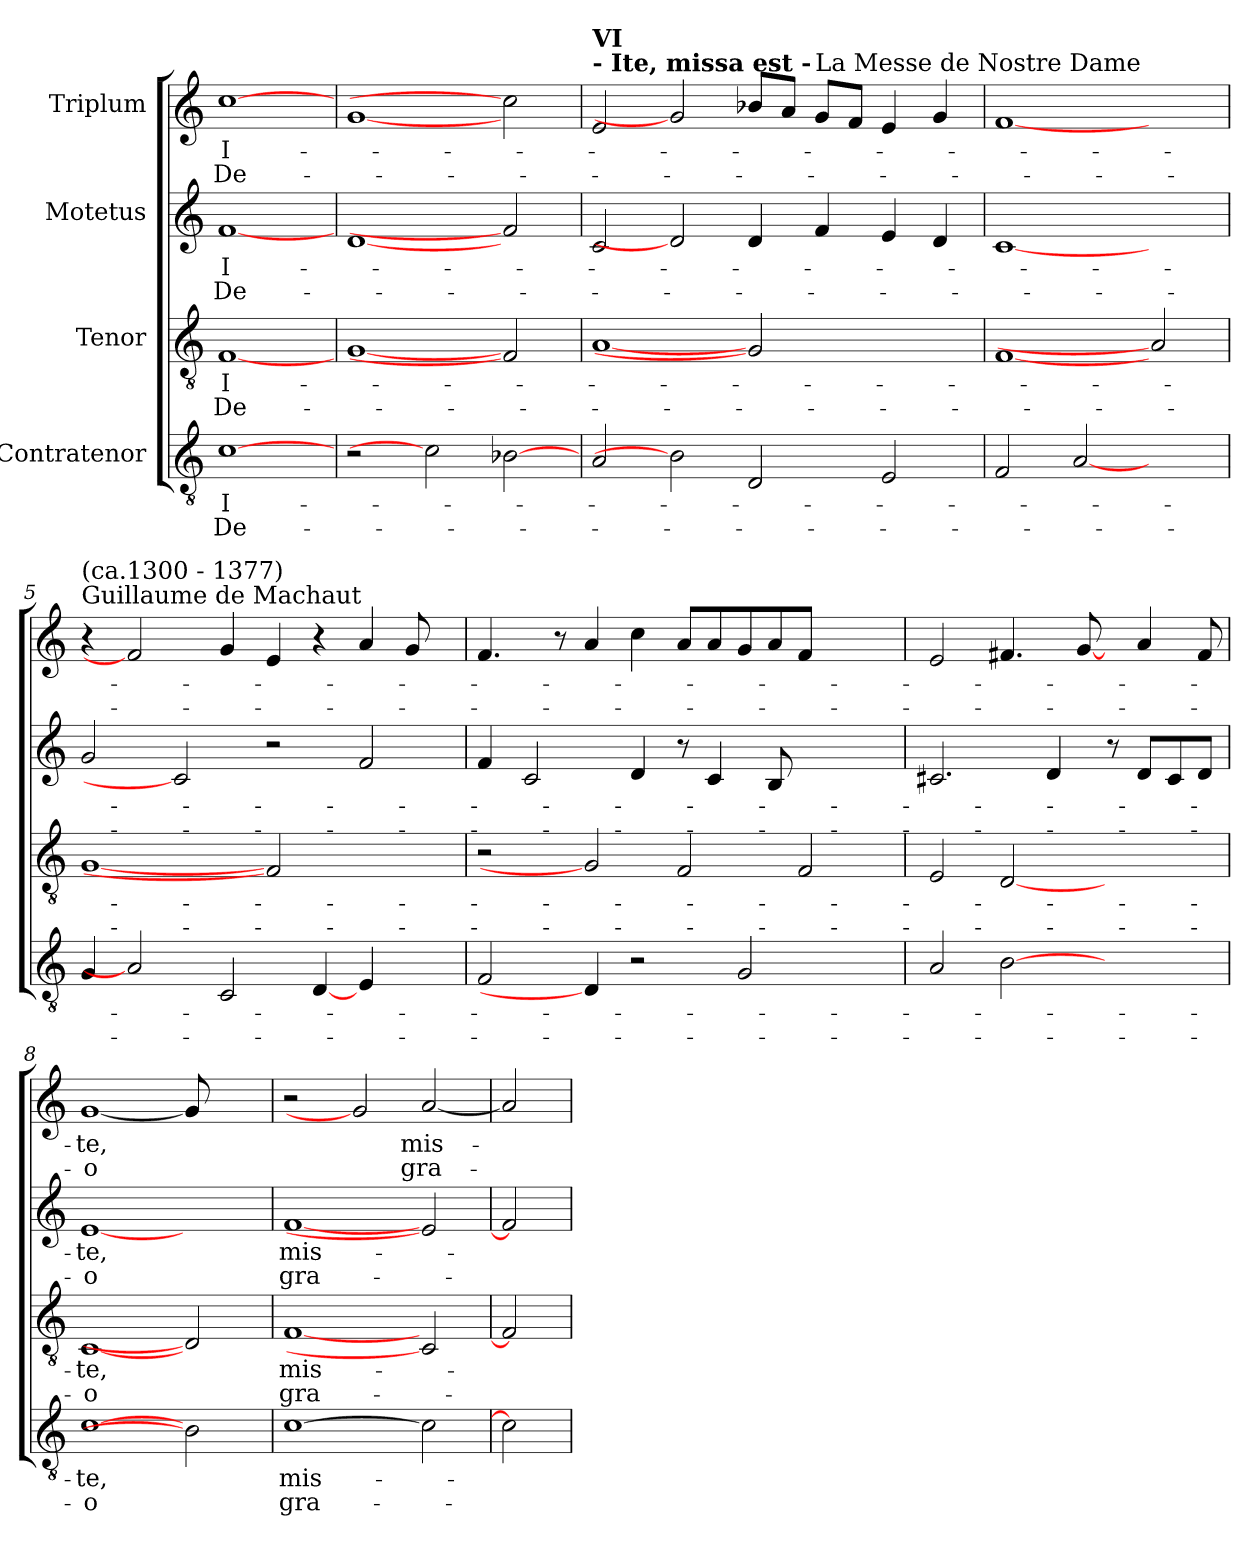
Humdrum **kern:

**kern	**text	**text	**kern	**text	**text	**kern	**text	**text	**kern	**text	**text
*part4	*part4	*part4	*part3	*part3	*part3	*part2	*part2	*part2	*part1	*part1	*part1
*staff4	*staff4	*staff4	*staff3	*staff3	*staff3	*staff2	*staff2	*staff2	*staff1	*staff1	*staff1
*I"Contratenor	*	*	*I"Tenor	*	*	*I"Motetus	*	*	*I"Triplum	*	*
*clefGv2	*	*	*clefGv2	*	*	*clefG2	*	*	*clefG2	*	*
*k[]	*	*	*k[]	*	*	*k[]	*	*	*k[]	*	*
=1	=1	=1	=1	=1	=1	=1	=1	=1	=1	=1	=1
!	!LO:LY:b	!LO:LY:b	!	!LO:LY:b	!LO:LY:b	!	!LO:LY:b	!LO:LY:b	!	!LO:LY:b	!LO:LY:b
[1c	I-	De-	[1F	I-	De-	[1f	I-	De-	[1cc	I-	De-
=2	=2	=2	=2	=2	=2	=2	=2	=2	=2	=2	=2
2r	.	.	[1G	.	.	[1d	.	.	[1g	.	.
2c]	.	.	.	.	.	.	.	.	.	.	.
[2B-X	.	.	2F]	.	.	2f]	.	.	2cc]	.	.
=3	=3	=3	=3	=3	=3	=3	=3	=3	=3	=3	=3
!	!	!	!	!	!	!	!	!	!LO:TX:a:B:t=- Ite, missa est -	!	!
!	!	!	!	!	!	!	!	!	!LO:TX:a:B:t=VI	!	!
2A/	.	.	[1A	.	.	2c/	.	.	2e/	.	.
2B-]	.	.	.	.	.	2d]	.	.	2g]	.	.
2D/	.	.	2G]	.	.	4d/	.	.	8b-X/L	.	.
.	.	.	.	.	.	.	.	.	8a/J	.	.
!	!	!	!	!	!	!	!	!	!LO:TX:a:t=La Messe de Nostre Dame	!	!
.	.	.	.	.	.	4f/	.	.	8g/L	.	.
.	.	.	.	.	.	.	.	.	8f/J	.	.
2E/	.	.	2ryy	.	.	4e/	.	.	4e/	.	.
.	.	.	.	.	.	4d/	.	.	4g/	.	.
=4	=4	=4	=4	=4	=4	=4	=4	=4	=4	=4	=4
2F/	.	.	[1F	.	.	[1c	.	.	[1f	.	.
[2A	.	.	.	.	.	.	.	.	.	.	.
2ryy	.	.	2A]	.	.	2ryy	.	.	2ryy	.	.
!!LO:LB:g=z
=5	=5	=5	=5	=5	=5	=5	=5	=5	=5	=5	=5
!	!	!	!	!	!	!	!	!	!LO:TX:a:t=Guillaume de Machaut	!	!
!	!	!	!	!	!	!	!	!	!LO:TX:a:t=(ca.1300 - 1377)	!	!
4G/	.	.	[1G	.	.	2g/	.	.	4r	.	.
2A]	.	.	.	.	.	.	.	.	2f]	.	.
.	.	.	.	.	.	2c]	.	.	.	.	.
2C/	.	.	.	.	.	.	.	.	4g/	.	.
.	.	.	2F]	.	.	2r	.	.	4e/	.	.
[4D/	.	.	.	.	.	.	.	.	4r	.	.
4E/	.	.	2ryy	.	.	2f/	.	.	4a/	.	.
4ryy	.	.	.	.	.	.	.	.	8g/	.	.
.	.	.	.	.	.	.	.	.	8ryy	.	.
!!LO:PB:g=z
=6	=6	=6	=6	=6	=6	=6	=6	=6	=6	=6	=6
2F/	.	.	2r	.	.	4f/	.	.	4.f/	.	.
.	.	.	.	.	.	2c/	.	.	.	.	.
.	.	.	.	.	.	.	.	.	8r	.	.
4D/]	.	.	2G]	.	.	.	.	.	4a/	.	.
2r	.	.	.	.	.	4d/	.	.	4cc\	.	.
.	.	.	2F/	.	.	8r	.	.	8a/L	.	.
.	.	.	.	.	.	4c/	.	.	8a/	.	.
2G/	.	.	.	.	.	.	.	.	8g/	.	.
.	.	.	.	.	.	8B/	.	.	8a/	.	.
.	.	.	2F/	.	.	2ryy	.	.	8f/J	.	.
.	.	.	.	.	.	.	.	.	4.ryy	.	.
4ryy	.	.	.	.	.	.	.	.	.	.	.
=7	=7	=7	=7	=7	=7	=7	=7	=7	=7	=7	=7
2A/	.	.	2E/	.	.	2.c#X/	.	.	2e/	.	.
[2B	.	.	[2D	.	.	.	.	.	4.f#X/	.	.
.	.	.	.	.	.	4d/	.	.	.	.	.
.	.	.	.	.	.	.	.	.	[8g/	.	.
2ryy	.	.	2ryy	.	.	8r	.	.	8ryy	.	.
.	.	.	.	.	.	8d/L	.	.	4a/	.	.
.	.	.	.	.	.	8c#/	.	.	.	.	.
.	.	.	.	.	.	8d/J	.	.	8f#/	.	.
=8	=8	=8	=8	=8	=8	=8	=8	=8	=8	=8	=8
!	!LO:LY:b	!LO:LY:b	!	!LO:LY:b	!LO:LY:b	!	!LO:LY:b	!LO:LY:b	!	!LO:LY:b	!LO:LY:b
[1c	-te,	-o	[1C	-te,	-o	[1e	-te,	-o	[1g	-te,	-o
2B]	.	.	2D]	.	.	2ryy	.	.	8g/]	.	.
.	.	.	.	.	.	.	.	.	4.ryy	.	.
!!LO:PB:g=z
=9	=9	=9	=9	=9	=9	=9	=9	=9	=9	=9	=9
!	!LO:LY:b	!LO:LY:b	!	!LO:LY:b	!LO:LY:b	!	!LO:LY:b	!LO:LY:b	!	!	!
[1c	mis-	gra-	[1F	mis-	gra-	[1f	mis-	gra-	2r	.	.
.	.	.	.	.	.	.	.	.	2g]	.	.
!	!	!	!	!	!	!	!	!	!	!LO:LY:b	!LO:LY:b
2c]	.	.	2C]	.	.	2e]	.	.	[2a	mis-	gra-
=10	=10	=10	=10	=10	=10	=10	=10	=10	=10	=10	=10
2c]	.	.	2F]	.	.	2f]	.	.	2a]	.	.
=	=	=	=	=	=	=	=	=	=	=	=
*-	*-	*-	*-	*-	*-	*-	*-	*-	*-	*-	*-
